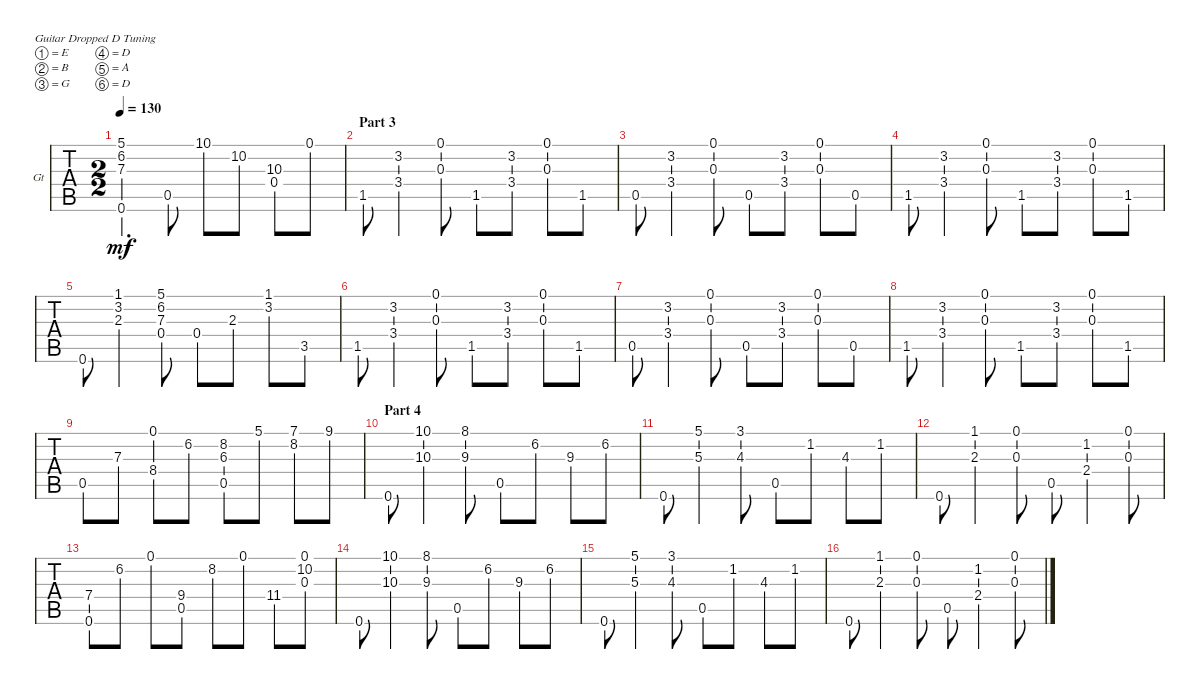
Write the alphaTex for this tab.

\bracketExtendMode nobrackets
\firstSystemTrackNameOrientation horizontal
\otherSystemsTrackNameOrientation horizontal
\track ("Guitar" "Gt") {instrument acousticguitarsteel}
\staff {tabs}
\tuning (E4 B3 G3 D3 A2 D2)
\ts (2 2)
\tempo 130
\clef g2
\ks dminor
(5.1 6.2 7.3 0.6).4{d dy mf} 0.5.8 10.1.8 10.2.8 (10.3 0.4).8 0.1.8 |
\section ("" "Part 3")
1.5.8 (3.4 3.2).4 (0.1 0.3).8 1.5.8 (3.4 3.2).8 (0.1 0.3).8 1.5.8 |
0.5.8 (3.4 3.2).4 (0.1 0.3).8 0.5.8 (3.4 3.2).8 (0.1 0.3).8 0.5.8 |
1.5.8 (3.4 3.2).4 (0.1 0.3).8 1.5.8 (3.4 3.2).8 (0.1 0.3).8 1.5.8 |
0.6.8 (2.3 3.2 1.1).4 (5.1 6.2 7.3 0.4).8 0.4.8 2.3.8 (3.2 1.1).8 3.5.8 |
1.5.8 (3.4 3.2).4 (0.1 0.3).8 1.5.8 (3.4 3.2).8 (0.1 0.3).8 1.5.8 |
0.5.8 (3.4 3.2).4 (0.1 0.3).8 0.5.8 (3.4 3.2).8 (0.1 0.3).8 0.5.8 |
1.5.8 (3.4 3.2).4 (0.1 0.3).8 1.5.8 (3.4 3.2).8 (0.1 0.3).8 1.5.8 |
0.5.8 7.3.8 (8.4 0.1).8 6.2.8 (0.5 6.3 8.2).8 5.1.8 (7.1 8.2).8 9.1.8 |
\section ("" "Part 4")
0.6.8 (10.3 10.1).4 (8.1 9.3).8 0.5.8 6.2.8 9.3.8 6.2.8 |
0.6.8 (5.3 5.1).4 (3.1 4.3).8 0.5.8 1.2.8 4.3.8 1.2.8 |
0.6.8 (2.3 1.1).4 (0.1 0.3).8 0.5.8 (2.4 1.2).4 (0.1 0.3).8 |
(0.6 7.4).8 6.2.8 0.1.8 (0.5 9.4).8 8.2.8 0.1.8 11.4.8 (0.3 10.2 0.1).8 |
0.6.8 (10.3 10.1).4 (8.1 9.3).8 0.5.8 6.2.8 9.3.8 6.2.8 |
0.6.8 (5.3 5.1).4 (3.1 4.3).8 0.5.8 1.2.8 4.3.8 1.2.8 |
0.6.8 (2.3 1.1).4 (0.1 0.3).8 0.5.8 (2.4 1.2).4 (0.1 0.3).8
